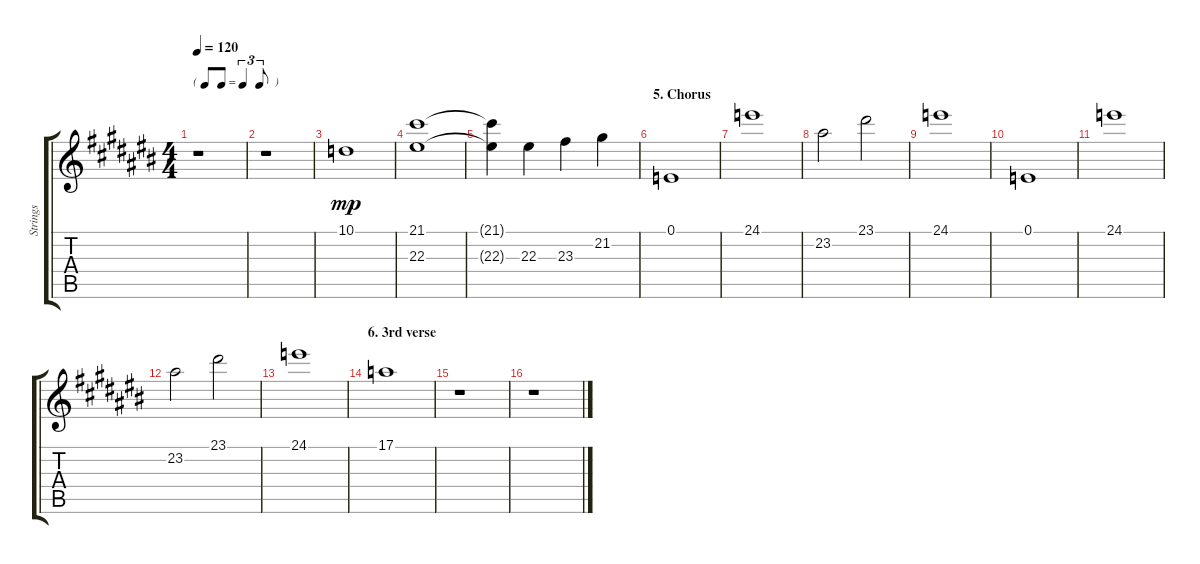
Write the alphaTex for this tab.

\track ("Strings" "Strings") {mute instrument stringensemble2}
\staff {score tabs}
\tuning (E4 B3 G3 D3 A2 E2) {hide}
\ts (4 4)
\tf triplet8th
\tempo 120
\clef g2
\ks c#
r.1{dy mp} |
r.1 |
10.1.1 |
(21.1 22.3).1 |
(21.1{t} 22.3{t}).4 22.3.4 23.3.4 21.2.4 |
\section ("" "5. Chorus")
0.1.1 |
24.1.1 |
23.2.2 23.1.2 |
24.1.1 |
0.1.1 |
24.1.1 |
23.2.2 23.1.2 |
24.1.1 |
\section ("" "6. 3rd verse")
17.1.1 |
r.1 |
r.1
